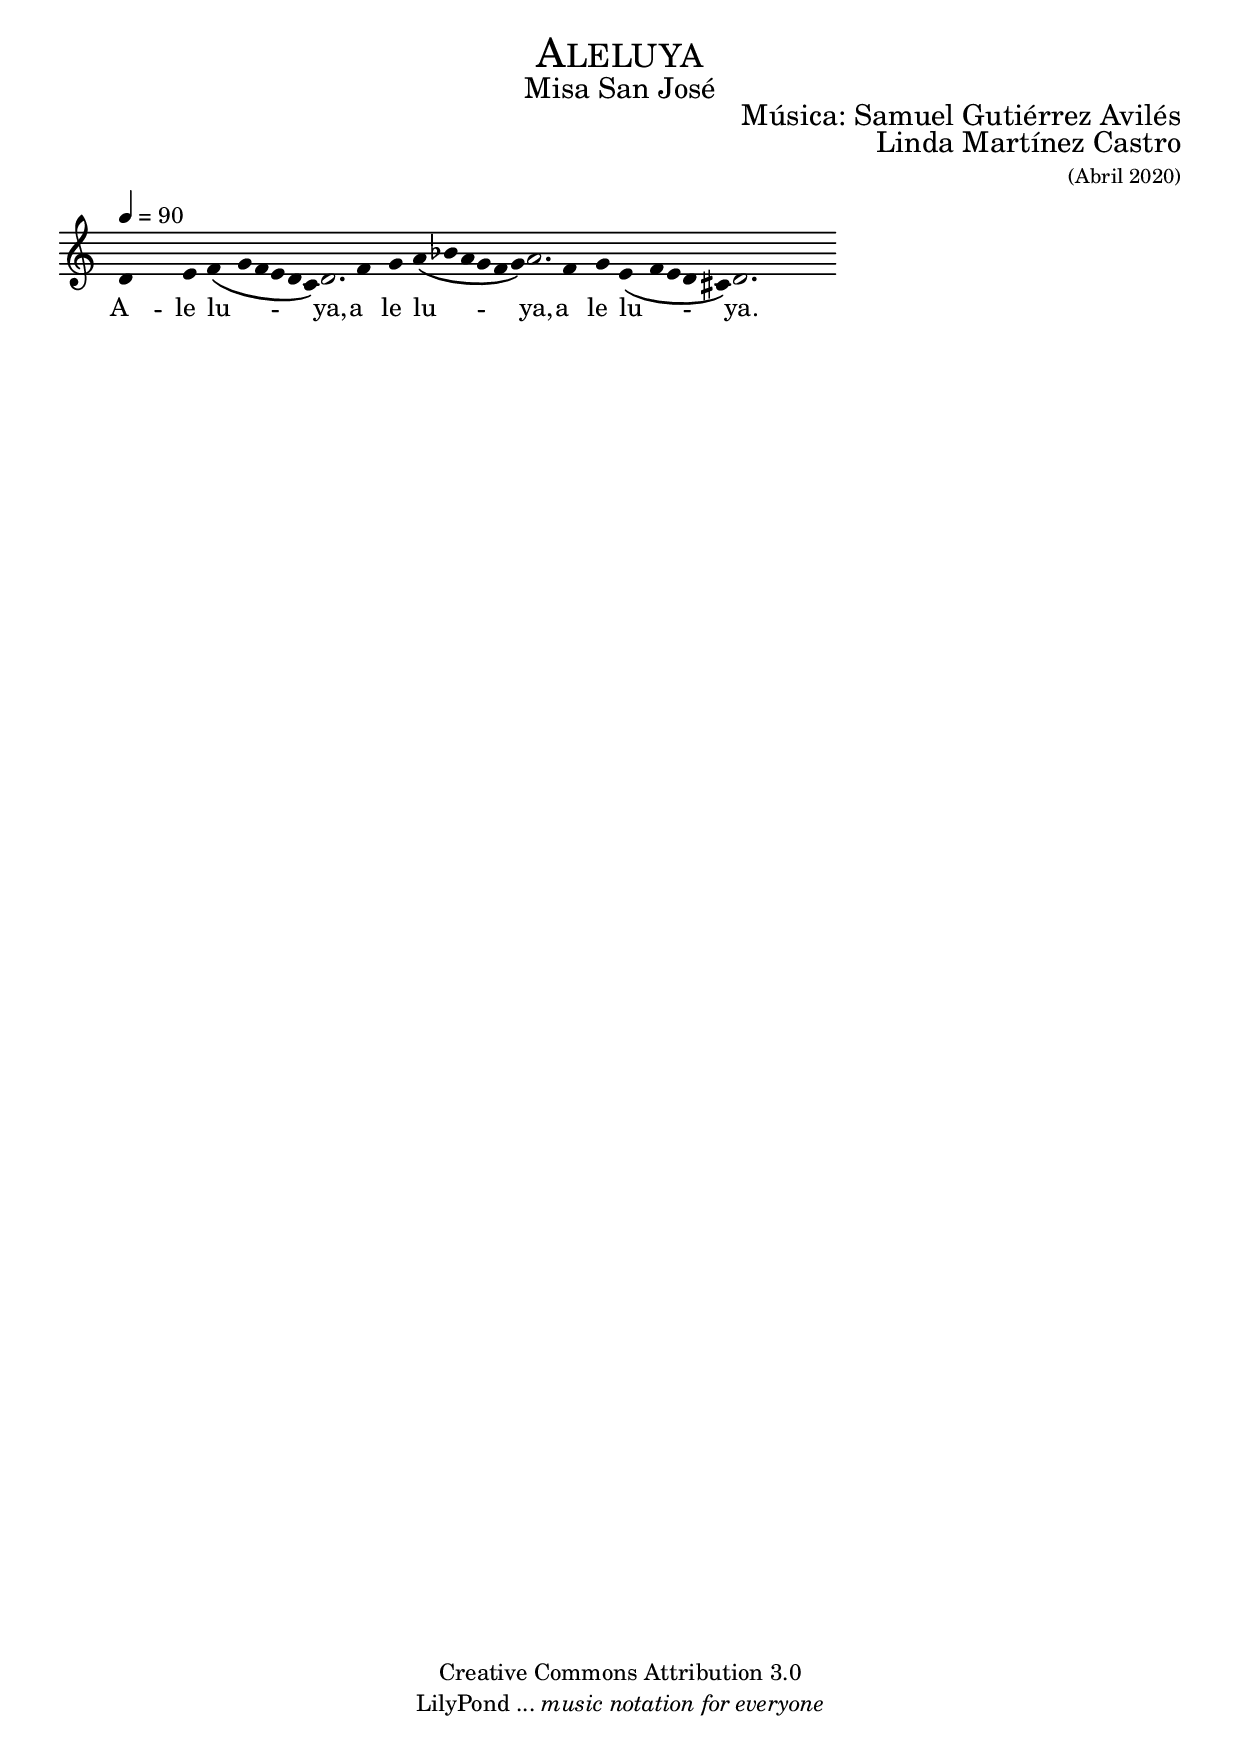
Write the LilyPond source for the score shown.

% ****************************************************************
%	Pricipe de los siglos - Melodia inspirada en las composiciones de Mons Marco Frisina
%	by serach.sam@
% ****************************************************************
\language "espanol"
\version "2.19.82"

% --- includes
\include "gregorian.ly"

%#(set-global-staff-size 19)


% --- Cabecera
\markup { \fill-line { \center-column { \fontsize #5 \smallCaps "Aleluya" \fontsize #2 "Misa San José"} } }
\markup { \fill-line { " " \right-column { \fontsize #2 "Música: Samuel Gutiérrez Avilés" } } }
\markup { \fill-line { " " \right-column { \fontsize #2 "Linda Martínez Castro" \small "(Abril 2020)" } } }
\header {
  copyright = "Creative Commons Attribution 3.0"
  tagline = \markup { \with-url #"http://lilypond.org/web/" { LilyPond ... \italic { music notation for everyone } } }
  breakbefore = ##t
}

% --- Musica
% --- acordes
harmony_stanza = \new ChordNames {
  \chordmode {
    \italianChords
    
  }
}

% --- Estrofa 1
\score {
  \new Staff <<
    \new Voice = "melody" \relative do' {
      \time 4/4
      \tempo 4 = 90
      \override Lyrics.LyricText.X-extent  = #'(0 . 3)

      re8 mi fa4( sol8 fa mi4 re8 do) re2.
      fa8 sol la4( sib8 la sol4 fa8 sol) la2.
      fa8 sol mi4( fa8 mi re4 dos) re2.
      s32
    }
    \new Lyrics \lyricsto "melody" {
      A -- le -- lu -- ya,
      a -- le -- lu -- ya,
      a -- le -- lu -- ya.
    }
  >>
  \midi {}
  \layout {
    ragged-right = ##f
    \context {
      \Staff
      \remove "Time_signature_engraver"
      \remove "Bar_engraver"
      \hide Stem
      \RemoveEmptyStaves
      \hide TupletNumber
    }
    \context {
      \Score
      barAlways = ##t
    }
  }
}

% --- Papel
\paper{
  #(set-default-paper-size "letter")
  page-breaking = #ly:page-turn-breaking
}